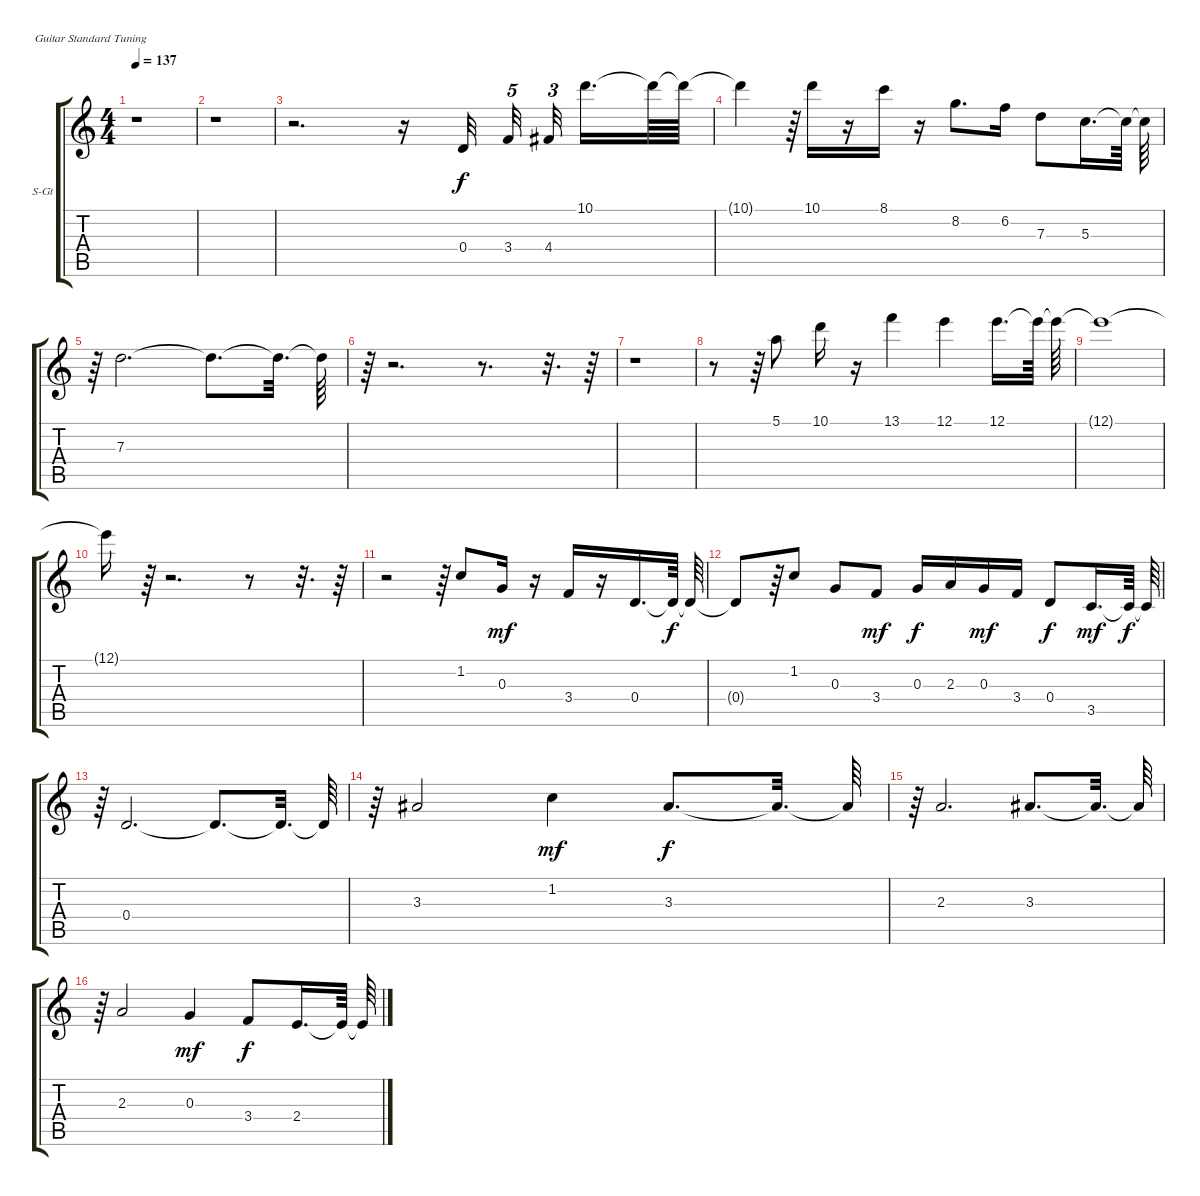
\bracketExtendMode groupsimilarinstruments
\firstSystemTrackNameOrientation horizontal
\otherSystemsTrackNameOrientation horizontal
\track ("Æ®·¢ 6" "S-Gt") {instrument percussiveorgan}
\staff {score tabs}
\tuning (E4 B3 G3 D3 A2 E2)
\displaytranspose 12
\ts (4 4)
\tempo 137
\clef g2
\ks c
r.1{dy mf} |
r.1 |
r.2{d} r.16 0.4.32{dy f} 3.4.32{tu (5 4)} 4.4.32{tu (3 2)} 10.1.16{d} 10.1{t}.64 10.1{t}.64 |
10.1{t}.4 r.64 10.1.16 r.16 8.1.16 r.16 8.2.8{d} 6.2.16 7.3.8 5.3.16{d} 5.3{t}.64 5.3{t}.64 |
r.64 7.3.2{d} 7.3{t}.8{d} 7.3{t}.32{d} 7.3{t}.64 |
r.64 r.2{d} r.8{d} r.32{d} r.64 |
r.1 |
r.8 r.64 5.1.8 10.1.16 r.16 13.1.4 12.1.4 12.1.16{d} 12.1{t}.64 12.1{t}.64 |
12.1{t}.1 |
12.1{t}.16 r.64 r.2{d} r.8 r.32{d} r.64 |
r.2 r.64 1.2.8 0.3.16{dy mf} r.16 3.4.16 r.16 0.4.16{d} 0.4{t}.64{dy f} 0.4{t}.64 |
0.4{t}.8 r.64 1.2.8 0.3.8 3.4.8{dy mf} 0.3.16{dy f} 2.3.16 0.3.16{dy mf} 3.4.16 0.4.8{dy f} 3.5.16{d dy mf} 3.5{t}.64{dy f} 3.5{t}.64 |
r.64 0.4.2{d} 0.4{t}.8{d} 0.4{t}.32{d} 0.4{t}.64 |
r.64 3.3.2 1.2.4{dy mf} 3.3.8{d dy f} 3.3{t}.32{d} 3.3{t}.64 |
r.64 2.3.2{d} 3.3.8{d} 3.3{t}.32{d} 3.3{t}.64 |
r.64 2.3.2 0.3.4{dy mf} 3.4.8{dy f} 2.4.16{d} 2.4{t}.64 2.4{t}.64
